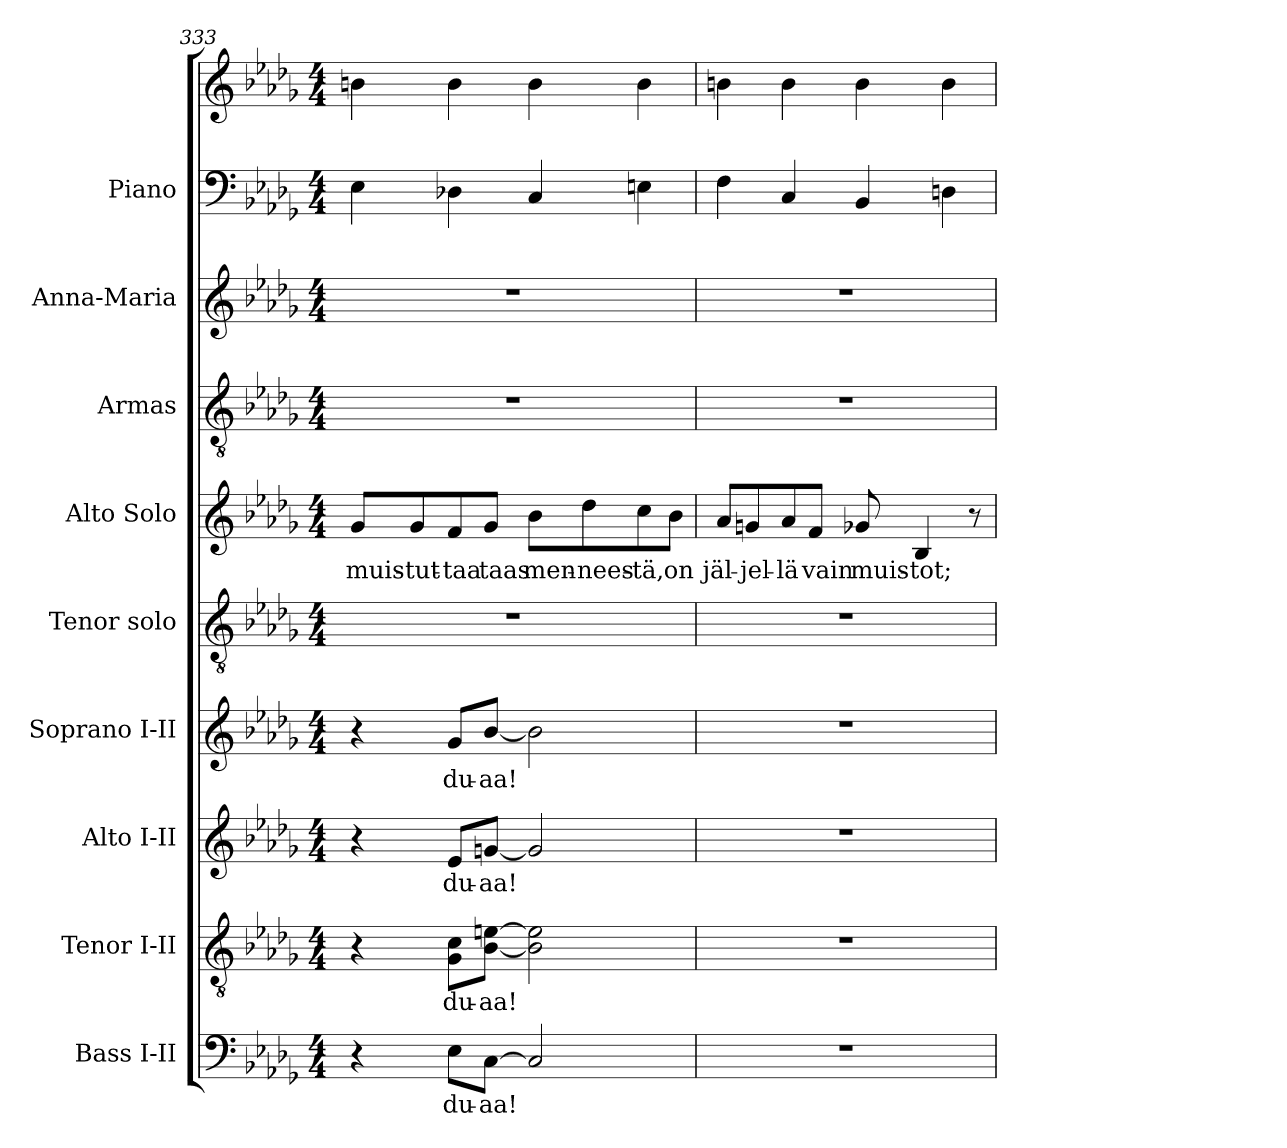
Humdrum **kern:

**kern	**text	**kern	**text	**kern	**text	**kern	**text	**kern	**kern	**text	**kern	**kern	**kern	**kern
*part9	*part9	*part8	*part8	*part7	*part7	*part6	*part6	*part5	*part4	*part4	*part3	*part2	*part1	*part1
*staff10	*staff10	*staff9	*staff9	*staff8	*staff8	*staff7	*staff7	*staff6	*staff5	*staff5	*staff4	*staff3	*staff2	*staff1
*I"Bass I-II	*	*I"Tenor I-II	*	*I"Alto I-II	*	*I"Soprano I-II	*	*I"Tenor solo	*I"Alto Solo	*	*I"Armas	*I"Anna-Maria	*I"Piano	*
*I'B.	*	*I'T.	*	*I'A.	*	*I'S.	*	*I'T. Solo	*I'A. Solo	*	*I'Armas	*I'A-M	*I'Pno.	*
!!LO:PB:g=z
*clefF4	*	*clefGv2	*	*clefG2	*	*clefG2	*	*clefGv2	*clefG2	*	*clefGv2	*clefG2	*clefF4	*clefG2
*	*	*ITrd7c12	*	*	*	*	*	*ITrd7c12	*	*	*ITrd7c12	*	*	*
*k[b-e-a-d-g-]	*	*k[b-e-a-d-g-]	*	*k[b-e-a-d-g-]	*	*k[b-e-a-d-g-]	*	*k[b-e-a-d-g-]	*k[b-e-a-d-g-]	*	*k[b-e-a-d-g-]	*k[b-e-a-d-g-]	*k[b-e-a-d-g-]	*k[b-e-a-d-g-]
*D-:	*	*D-:	*	*D-:	*	*D-:	*	*D-:	*D-:	*	*D-:	*D-:	*D-:	*D-:
*M4/4	*	*M4/4	*	*M4/4	*	*M4/4	*	*M4/4	*M4/4	*	*M4/4	*M4/4	*M4/4	*M4/4
=333	=333	=333	=333	=333	=333	=333	=333	=333	=333	=333	=333	=333	=333	=333
!	!	!	!	!	!	!	!	!	!	!LO:LY:b:color=#000000	!	!	!	!
4r	.	4r	.	4r	.	4r	.	1r	8g-i/L	muis-	1r	1r	4E-i\	4bi
!	!	!	!	!	!	!	!	!	!	!LO:LY:b:color=#000000	!	!	!	!
.	.	.	.	.	.	.	.	.	8g-i/	-tut-	.	.	.	.
!	!LO:LY:b:color=#000000	!	!	!	!	!	!	!	!	!	!	!	!	!
!	!	!	!LO:LY:b:color=#000000	!	!	!	!	!	!	!	!	!	!	!
!	!	!	!	!	!LO:LY:b:color=#000000	!	!	!	!	!	!	!	!	!
!	!	!	!	!	!	!	!LO:LY:b:color=#000000	!	!	!	!	!	!	!
!	!	!	!	!	!	!	!	!	!	!LO:LY:b:color=#000000	!	!	!	!
8E-i\L	du-	8GG-i\ 8CiL	du-	8e-i/L	du-	8g-i/L	du-	.	8fi/	-taa	.	.	4D-Xi\	4bi
!	!LO:LY:b:color=#000000	!	!	!	!	!	!	!	!	!	!	!	!	!
!	!	!	!LO:LY:b:color=#000000	!	!	!	!	!	!	!	!	!	!	!
!	!	!	!	!	!LO:LY:b:color=#000000	!	!	!	!	!	!	!	!	!
!	!	!	!	!	!	!	!LO:LY:b:color=#000000	!	!	!	!	!	!	!
!	!	!	!	!	!	!	!	!	!	!LO:LY:b:color=#000000	!	!	!	!
[>8Ci\J	-aa!	[<8BB-i\ [>8EniJ	-aa!	[<8gni/J	-aa!	[<8b-i/J	-aa!	.	8g-i/J	taas	.	.	.	.
!	!	!	!	!	!	!	!	!	!	!LO:LY:b:color=#000000	!	!	!	!
2Ci/]	.	2BB-i\] 2Ei]	.	2gi/]	.	2b-i\]	.	.	8b-i\L	men-	.	.	4Ci/	4bi
!	!	!	!	!	!	!	!	!	!	!LO:LY:b:color=#000000	!	!	!	!
.	.	.	.	.	.	.	.	.	8dd-i\	-nees-	.	.	.	.
!	!	!	!	!	!	!	!	!	!	!LO:LY:b:color=#000000	!	!	!	!
.	.	.	.	.	.	.	.	.	8cci\	-tä,	.	.	4Eni\	4bi
!	!	!	!	!	!	!	!	!	!	!LO:LY:b:color=#000000	!	!	!	!
.	.	.	.	.	.	.	.	.	8b-i\J	on	.	.	.	.
=334	=334	=334	=334	=334	=334	=334	=334	=334	=334	=334	=334	=334	=334	=334
!	!	!	!	!	!	!	!	!	!	!LO:LY:b:color=#000000	!	!	!	!
1r	.	1r	.	1r	.	1r	.	1r	8a-i/L	jäl-	1r	1r	4Fi\	4bi
!	!	!	!	!	!	!	!	!	!	!LO:LY:b:color=#000000	!	!	!	!
.	.	.	.	.	.	.	.	.	8gni/	-jel-	.	.	.	.
!	!	!	!	!	!	!	!	!	!	!LO:LY:b:color=#000000	!	!	!	!
.	.	.	.	.	.	.	.	.	8a-i/	-lä	.	.	4Ci/	4bi
!	!	!	!	!	!	!	!	!	!	!LO:LY:b:color=#000000	!	!	!	!
.	.	.	.	.	.	.	.	.	8fi/J	vain	.	.	.	.
!	!	!	!	!	!	!	!	!	!	!LO:LY:b:color=#000000	!	!	!	!
.	.	.	.	.	.	.	.	.	8g-Xi/	muis-	.	.	4BB-i/	4bi
!	!	!	!	!	!	!	!	!	!	!LO:LY:b:color=#000000	!	!	!	!
.	.	.	.	.	.	.	.	.	4B-i/	-tot;	.	.	.	.
.	.	.	.	.	.	.	.	.	.	.	.	.	4Dni\	4bi
.	.	.	.	.	.	.	.	.	8r	.	.	.	.	.
=	=	=	=	=	=	=	=	=	=	=	=	=	=	=
*-	*-	*-	*-	*-	*-	*-	*-	*-	*-	*-	*-	*-	*-	*-
